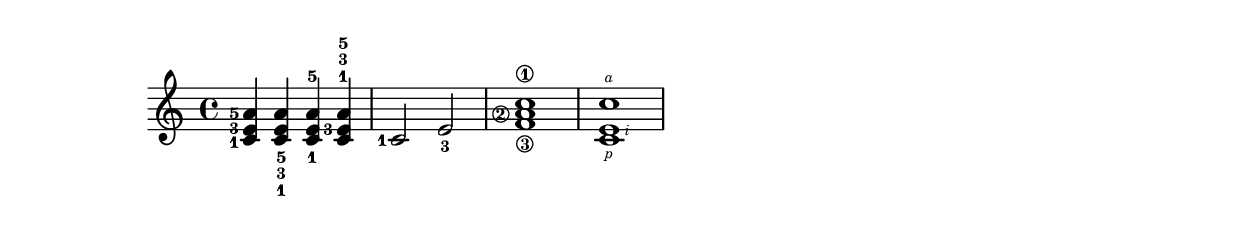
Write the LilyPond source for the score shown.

%% DO NOT EDIT this file manually; it was automatically
%% generated from the LilyPond Snippet Repository
%% (http://lsr.di.unimi.it).
%%
%% Make any changes in the LSR itself, or in
%% `Documentation/snippets/new/`, then run
%% `scripts/auxiliar/makelsr.pl`.
%%
%% This file is in the public domain.

\version "2.24.0"

\header {
  lsrtags = "chords, editorial-annotations, fretted-strings, keyboards, specific-notation"

  texidoc = "
The placement of fingering numbers can be controlled precisely. For
fingering orientation to apply, it must be used within a chord
construct <>, even for single notes.  Orientation for string numbers
and right-hand fingerings may be set in a similar way.
"

  doctitle = "Controlling the placement of chord fingerings"
} % begin verbatim


\relative c' {
  \set fingeringOrientations = #'(left)
  <c-1 e-3 a-5>4
  \set fingeringOrientations = #'(down)
  <c-1 e-3 a-5>4
  \set fingeringOrientations = #'(down right up)
  <c-1 e-3 a-5>4
  \set fingeringOrientations = #'(up)
  <c-1 e-3 a-5>4
  \set fingeringOrientations = #'(left)
  <c-1>2
  \set fingeringOrientations = #'(down)
  <e-3>2
  \set stringNumberOrientations = #'(up left down)
  <f\3 a\2 c\1>1
  \set strokeFingerOrientations = #'(down right up)
  <c\rightHandFinger #1 e\rightHandFinger #2 c'\rightHandFinger #4 >
}
